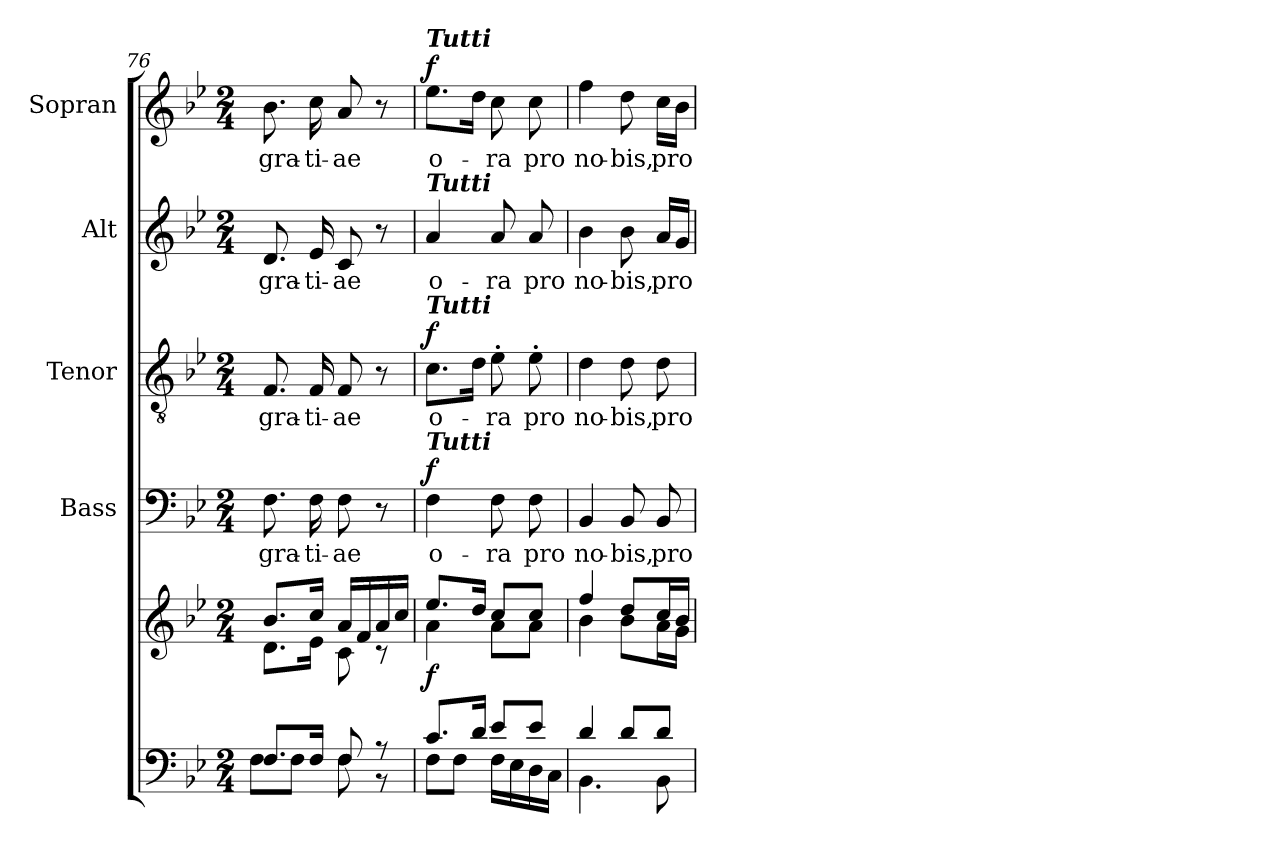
**kern	**kern	**dynam	**kern	**text	**dynam	**kern	**text	**dynam	**kern	**text	**kern	**text	**dynam
*part5	*part5	*part5	*part4	*part4	*part4	*part3	*part3	*part3	*part2	*part2	*part1	*part1	*part1
*staff6	*staff5	*staff5/6	*staff4	*staff4	*staff4	*staff3	*staff3	*staff3	*staff2	*staff2	*staff1	*staff1	*staff1
*	*	*	*I"Bass	*	*	*I"Tenor	*	*	*I"Alt	*	*I"Sopran	*	*
*	*	*	*I'B.	*	*	*I'T.	*	*	*I'A.	*	*I'S.	*	*
*clefF4	*clefG2	*	*clefF4	*	*	*clefGv2	*	*	*clefG2	*	*clefG2	*	*
*k[b-e-]	*k[b-e-]	*	*k[b-e-]	*	*	*k[b-e-]	*	*	*k[b-e-]	*	*k[b-e-]	*	*
*B-:	*B-:	*	*B-:	*	*	*B-:	*	*	*B-:	*	*B-:	*	*
*M2/4	*M2/4	*	*M2/4	*	*	*M2/4	*	*	*M2/4	*	*M2/4	*	*
=76	=76	=76	=76	=76	=76	=76	=76	=76	=76	=76	=76	=76	=76
*^	*^	*	*	*	*	*	*	*	*	*	*	*	*
!	!	!	!	!	!	!LO:LY:b	!	!	!LO:LY:b	!	!	!LO:LY:b	!	!LO:LY:b	!
8.F/L	8F\L	8.b-/L	8.d\L	.	8.F\	gra-	.	8.F/	gra-	.	8.d/	gra-	8.b-\	gra-	.
.	8F\J	.	.	.	.	.	.	.	.	.	.	.	.	.	.
!	!	!	!	!	!	!LO:LY:b	!	!	!LO:LY:b	!	!	!LO:LY:b	!	!LO:LY:b	!
16F/Jk	.	16cc/Jk	16e-\Jk	.	16F\	-ti-	.	16F/	-ti-	.	16e-/	-ti-	16cc\	-ti-	.
!	!	!	!	!	!	!LO:LY:b	!	!	!LO:LY:b	!	!	!LO:LY:b	!	!LO:LY:b	!
8F/	8F\	16a/LL	8c\	.	8F\	-ae	.	8F/	-ae	.	8c/	-ae	8a/	-ae	.
.	.	16f/	.	.	.	.	.	.	.	.	.	.	.	.	.
8r	8r	16a/	8rc	.	8r	.	.	8r	.	.	8r	.	8r	.	.
.	.	16cc/JJ	.	.	.	.	.	.	.	.	.	.	.	.	.
!!LO:LB:g=z
=77	=77	=77	=77	=77	=77	=77	=77	=77	=77	=77	=77	=77	=77	=77	=77
!	!	!	!	!	!	!	!	!	!	!	!	!	!LO:TX:a:Bi:t=Tutti	!	!
!	!	!	!	!	!	!	!	!	!	!	!LO:TX:a:Bi:t=Tutti	!	!	!	!
!	!	!	!	!	!	!	!	!LO:TX:a:Bi:t=Tutti	!	!	!	!	!	!	!
!	!	!	!	!	!LO:TX:a:Bi:t=Tutti	!	!	!	!	!	!	!	!	!	!
!	!	!	!	!LO:DY:b	!	!LO:LY:b	!LO:DY:a	!	!LO:LY:b	!LO:DY:a	!	!LO:LY:b	!	!LO:LY:b	!LO:DY:a
8.c/L	8F\L	8.ee-/L	4a\	f	4F\	o-	f	8.c\L	o-	f	4a/	o-	8.ee-\L	o-	f
.	8F\J	.	.	.	.	.	.	.	.	.	.	.	.	.	.
16d/Jk	.	16dd/Jk	.	.	.	.	.	16d\Jk	.	.	.	.	16dd\Jk	.	.
!	!	!	!	!	!	!LO:LY:b	!	!	!LO:LY:b	!	!	!LO:LY:b	!	!LO:LY:b	!
8e-/L	16F\LL	8cc/L	8a\L	.	8F\	-ra	.	8e-'>\	-ra	.	8a/	-ra	8cc\	-ra	.
.	16E-\	.	.	.	.	.	.	.	.	.	.	.	.	.	.
!	!	!	!	!	!	!LO:LY:b	!	!	!LO:LY:b	!	!	!LO:LY:b	!	!LO:LY:b	!
8e-/J	16D\	8cc/J	8a\J	.	8F\	pro	.	8e-'>\	pro	.	8a/	pro	8cc\	pro	.
.	16C\JJ	.	.	.	.	.	.	.	.	.	.	.	.	.	.
=78	=78	=78	=78	=78	=78	=78	=78	=78	=78	=78	=78	=78	=78	=78	=78
!	!	!	!	!	!	!LO:LY:b	!	!	!LO:LY:b	!	!	!LO:LY:b	!	!LO:LY:b	!
4d/	4.BB-\	4ff/	4b-\	.	4BB-/	no-	.	4d\	no-	.	4b-\	no-	4ff\	no-	.
!	!	!	!	!	!	!LO:LY:b	!	!	!LO:LY:b	!	!	!LO:LY:b	!	!LO:LY:b	!
8d/L	.	8dd/L	8b-\L	.	8BB-/	-bis,	.	8d\	-bis,	.	8b-\	-bis,	8dd\	-bis,	.
!	!	!	!	!	!	!LO:LY:b	!	!	!LO:LY:b	!	!	!LO:LY:b	!	!LO:LY:b	!
8d/J	8BB-\	16cc/L	16a\L	.	8BB-/	pro	.	8d\	pro	.	16a/LL	pro	16cc\LL	pro	.
.	.	16b-/JJ	16g\JJ	.	.	.	.	.	.	.	16g/JJ	.	16b-\JJ	.	.
*v	*v	*	*	*	*	*	*	*	*	*	*	*	*	*	*
*	*v	*v	*	*	*	*	*	*	*	*	*	*	*	*
=	=	=	=	=	=	=	=	=	=	=	=	=	=
*-	*-	*-	*-	*-	*-	*-	*-	*-	*-	*-	*-	*-	*-
